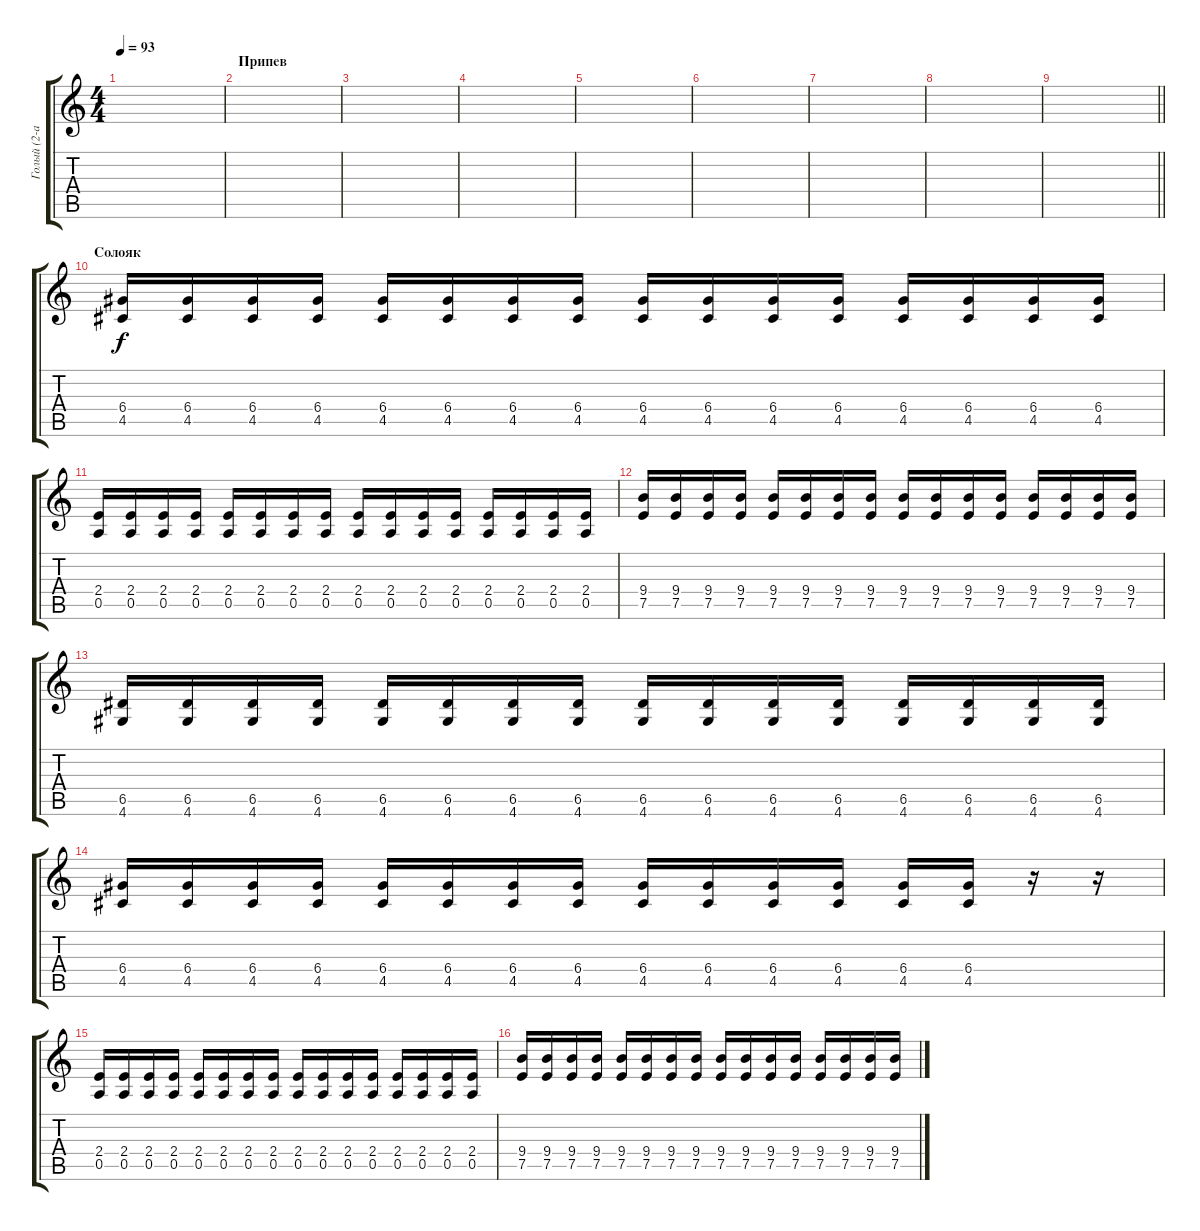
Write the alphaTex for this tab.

\track ("Голый (2-ая гитара)" "Голый (2-а") {instrument distortionguitar}
\staff {score tabs}
\tuning (E4 B3 G3 D3 A2 E2) {hide}
\ts (4 4)
\tempo 93
\clef g2
\ks c
|
\section ("" "Припев")
|
|
|
|
|
|
|
\barLineRight lightlight
|
\section ("" "Солояк")
(6.4 4.5).16{volume 13} (6.4 4.5).16 (6.4 4.5).16 (6.4 4.5).16 (6.4 4.5).16 (6.4 4.5).16 (6.4 4.5).16 (6.4 4.5).16 (6.4 4.5).16 (6.4 4.5).16 (6.4 4.5).16 (6.4 4.5).16 (6.4 4.5).16 (6.4 4.5).16 (6.4 4.5).16 (6.4 4.5).16 |
(2.4 0.5).16 (2.4 0.5).16 (2.4 0.5).16 (2.4 0.5).16 (2.4 0.5).16 (2.4 0.5).16 (2.4 0.5).16 (2.4 0.5).16 (2.4 0.5).16 (2.4 0.5).16 (2.4 0.5).16 (2.4 0.5).16 (2.4 0.5).16 (2.4 0.5).16 (2.4 0.5).16 (2.4 0.5).16 |
(9.4 7.5).16 (9.4 7.5).16 (9.4 7.5).16 (9.4 7.5).16 (9.4 7.5).16 (9.4 7.5).16 (9.4 7.5).16 (9.4 7.5).16 (9.4 7.5).16 (9.4 7.5).16 (9.4 7.5).16 (9.4 7.5).16 (9.4 7.5).16 (9.4 7.5).16 (9.4 7.5).16 (9.4 7.5).16 |
(6.5 4.6).16 (6.5 4.6).16 (6.5 4.6).16 (6.5 4.6).16 (6.5 4.6).16 (6.5 4.6).16 (6.5 4.6).16 (6.5 4.6).16 (6.5 4.6).16 (6.5 4.6).16 (6.5 4.6).16 (6.5 4.6).16 (6.5 4.6).16 (6.5 4.6).16 (6.5 4.6).16 (6.5 4.6).16 |
(6.4 4.5).16 (6.4 4.5).16 (6.4 4.5).16 (6.4 4.5).16 (6.4 4.5).16 (6.4 4.5).16 (6.4 4.5).16 (6.4 4.5).16 (6.4 4.5).16 (6.4 4.5).16 (6.4 4.5).16 (6.4 4.5).16 (6.4 4.5).16 (6.4 4.5).16 r.16 r.16 |
(2.4 0.5).16 (2.4 0.5).16 (2.4 0.5).16 (2.4 0.5).16 (2.4 0.5).16 (2.4 0.5).16 (2.4 0.5).16 (2.4 0.5).16 (2.4 0.5).16 (2.4 0.5).16 (2.4 0.5).16 (2.4 0.5).16 (2.4 0.5).16 (2.4 0.5).16 (2.4 0.5).16 (2.4 0.5).16 |
(9.4 7.5).16 (9.4 7.5).16 (9.4 7.5).16 (9.4 7.5).16 (9.4 7.5).16 (9.4 7.5).16 (9.4 7.5).16 (9.4 7.5).16 (9.4 7.5).16 (9.4 7.5).16 (9.4 7.5).16 (9.4 7.5).16 (9.4 7.5).16 (9.4 7.5).16 (9.4 7.5).16 (9.4 7.5).16
